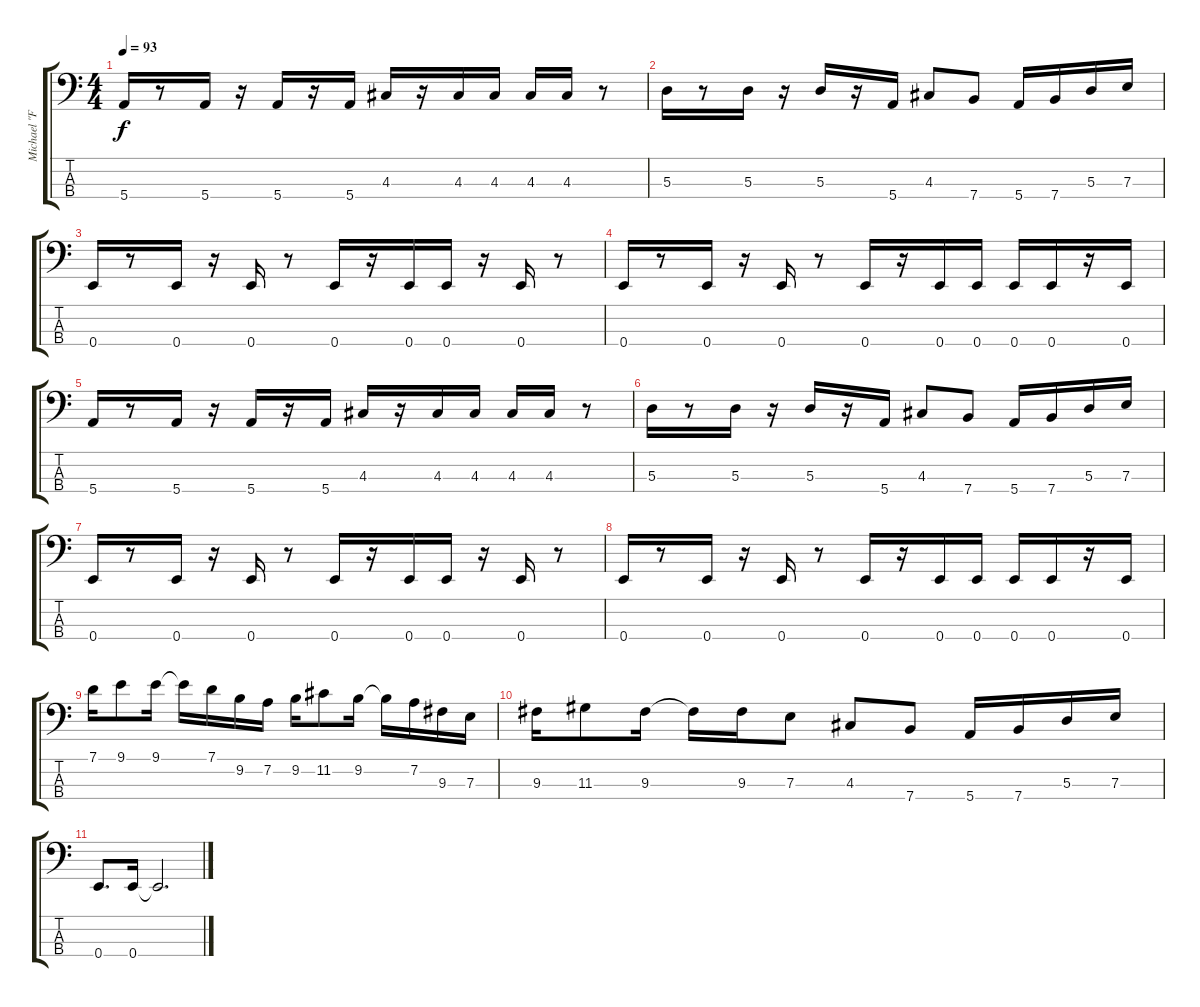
\track ("Michael \"Flea\" Balzary - Slap Bass" "Michael \"F") {instrument slapbass1}
\staff {score tabs}
\tuning (G2 D2 A1 E1) {hide}
\ts (4 4)
\tempo 93
\clef f4
\ks c
5.4.16{dy f} r.8 5.4.16 r.16 5.4.16 r.16 5.4.16 4.3.16 r.16 4.3.16 4.3.16 4.3.16 4.3.16 r.8 |
5.3.16 r.8 5.3.16 r.16 5.3.16 r.16 5.4.16 4.3.8 7.4.8 5.4.16 7.4.16 5.3.16 7.3.16 |
0.4.16 r.8 0.4.16 r.16 0.4.16 r.8 0.4.16 r.16 0.4.16 0.4.16 r.16 0.4.16 r.8 |
0.4.16 r.8 0.4.16 r.16 0.4.16 r.8 0.4.16 r.16 0.4.16 0.4.16 0.4.16 0.4.16 r.16 0.4.16 |
5.4.16 r.8 5.4.16 r.16 5.4.16 r.16 5.4.16 4.3.16 r.16 4.3.16 4.3.16 4.3.16 4.3.16 r.8 |
5.3.16 r.8 5.3.16 r.16 5.3.16 r.16 5.4.16 4.3.8 7.4.8 5.4.16 7.4.16 5.3.16 7.3.16 |
0.4.16 r.8 0.4.16 r.16 0.4.16 r.8 0.4.16 r.16 0.4.16 0.4.16 r.16 0.4.16 r.8 |
0.4.16 r.8 0.4.16 r.16 0.4.16 r.8 0.4.16 r.16 0.4.16 0.4.16 0.4.16 0.4.16 r.16 0.4.16 |
7.1.16 9.1.8 9.1.16 9.1{t}.16 7.1.16 9.2.16 7.2.16 9.2.16 11.2.8 9.2.16 9.2{t}.16 7.2.16 9.3.16 7.3.16 |
9.3.16 11.3.8 9.3.16 9.3{t}.16 9.3.16 7.3.8 4.3.8 7.4.8 5.4.16 7.4.16 5.3.16 7.3.16 |
0.4.8{d} 0.4.16 0.4{t}.2{d}
